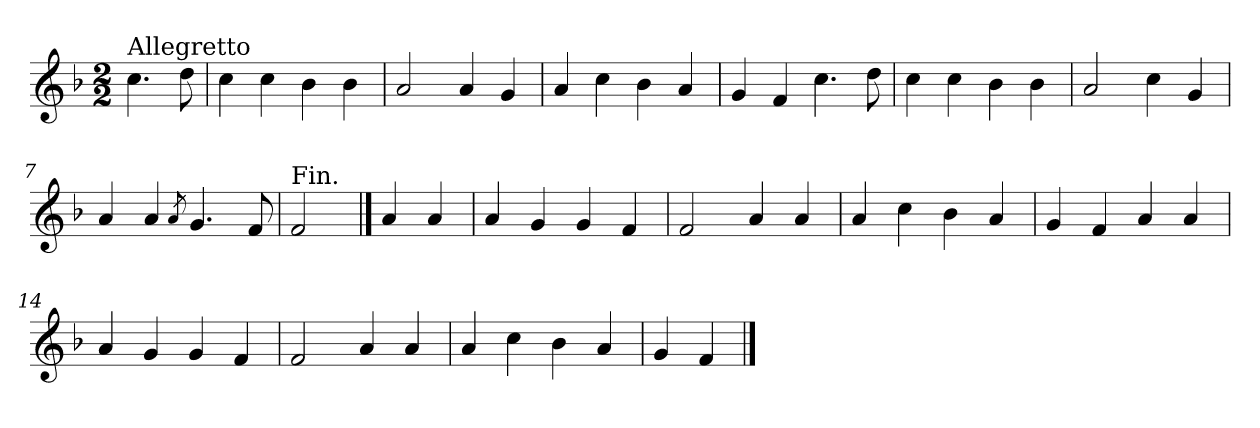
**kern
*part1
*staff1
*clefG2
*k[b-]
*F:
*M2/2
=
!LO:TX:a:t=Allegretto
4.cc\
8dd\
=1
4cc\
4cc\
4b-\
4b-\
=2
2a/
4a/
4g/
=3
4a/
4cc\
4b-\
4a/
=4
4g/
4f/
4.cc\
8dd\
=5
4cc\
4cc\
4b-\
4b-\
!!LO:LB:g=z
=6
2a/
4cc\
4g/
=7
4a/
4a/
8qa/
4.g/
8f/
=8
!LO:TX:a:t=Fin.
2f/
==9
4a/
4a/
=10
4a/
4g/
4g/
4f/
=11
2f/
4a/
4a/
!!LO:LB:g=z
=12
4a/
4cc\
4b-\
4a/
=13
4g/
4f/
4a/
4a/
=14
4a/
4g/
4g/
4f/
=15
2f/
4a/
4a/
=16
4a/
4cc\
4b-\
4a/
=17
4g/
4f/
==
*-
